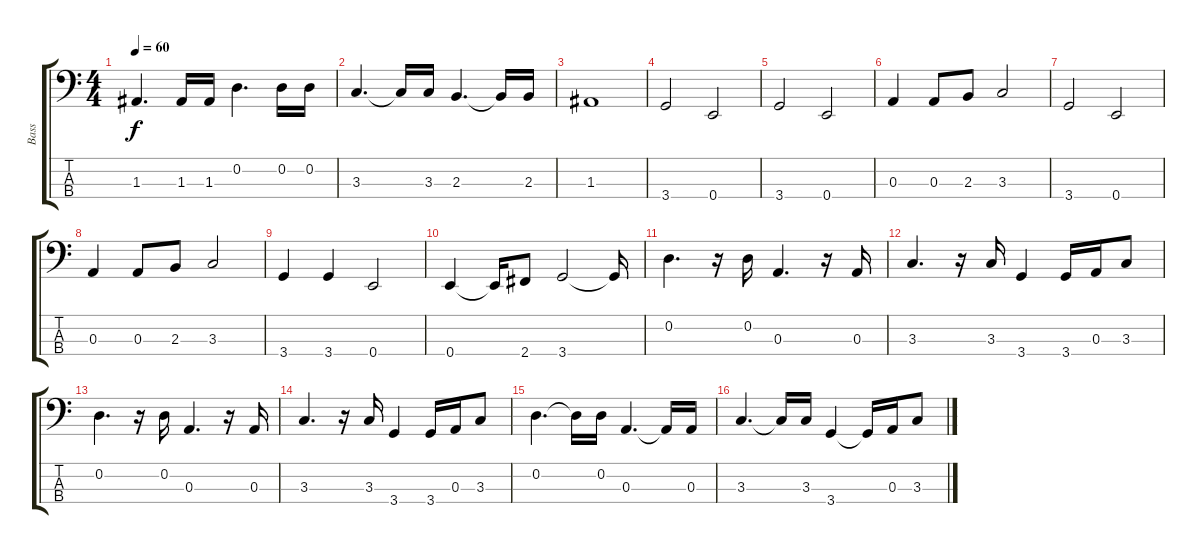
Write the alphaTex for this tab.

\track ("Bass" "Bass") {instrument electricbassfinger}
\staff {score tabs}
\tuning (G2 D2 A1 E1) {hide}
\ts (4 4)
\tempo 60
\clef f4
\ks c
1.3.4{d dy f} 1.3.16 1.3.16 0.2.4{d} 0.2.16 0.2.16 |
3.3.4{d} 3.3{t}.16 3.3.16 2.3.4{d} 2.3{t}.16 2.3.16 |
1.3.1 |
3.4.2 0.4.2 |
3.4.2 0.4.2 |
0.3.4 0.3.8 2.3.8 3.3.2 |
3.4.2 0.4.2 |
0.3.4 0.3.8 2.3.8 3.3.2 |
3.4.4 3.4.4 0.4.2 |
0.4.4 0.4{t}.16 2.4.8 3.4.2 3.4{t}.16 |
0.2.4{d} r.16 0.2.16 0.3.4{d} r.16 0.3.16 |
3.3.4{d} r.16 3.3.16 3.4.4 3.4.16 0.3.16 3.3.8 |
0.2.4{d} r.16 0.2.16 0.3.4{d} r.16 0.3.16 |
3.3.4{d} r.16 3.3.16 3.4.4 3.4.16 0.3.16 3.3.8 |
0.2.4{d} 0.2{t}.16 0.2.16 0.3.4{d} 0.3{t}.16 0.3.16 |
3.3.4{d} 3.3{t}.16 3.3.16 3.4.4 3.4{t}.16 0.3.16 3.3.8
